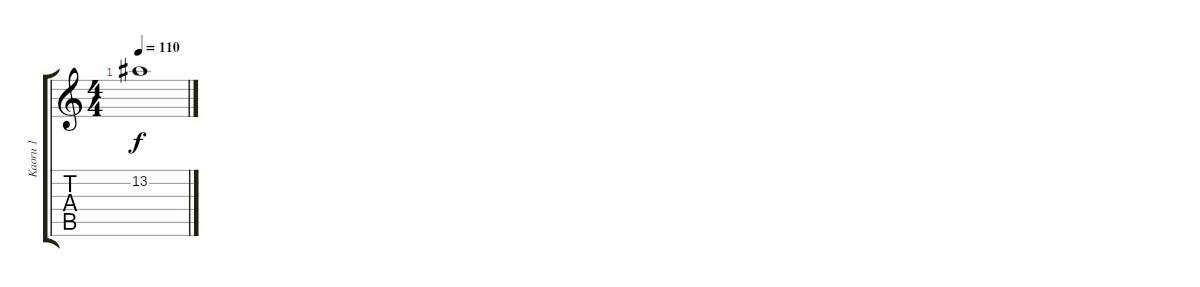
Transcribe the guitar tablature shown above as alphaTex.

\track ("Kaoru 1" "Kaoru 1") {instrument distortionguitar}
\staff {score tabs}
\tuning (D4 A3 F3 C3 G2 D2) {hide}
\ts (4 4)
\tempo 110
\clef g2
\ks c
13.2{t}.1{dy f}
